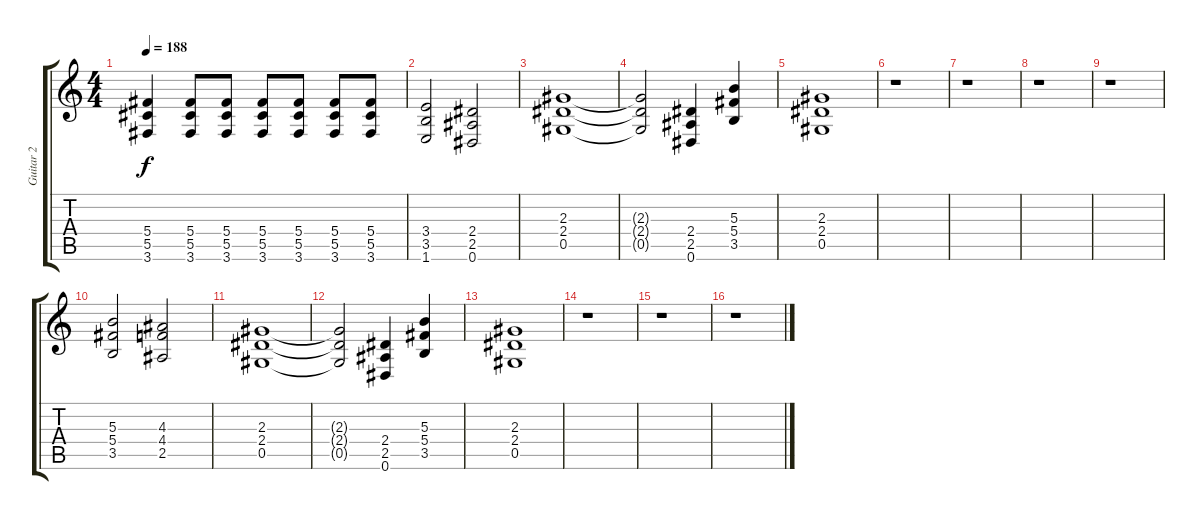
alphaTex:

\track ("Guitar 2" "Guitar 2") {instrument distortionguitar}
\staff {score tabs}
\tuning (Eb4 Bb3 Gb3 Db3 Ab2 Eb2) {hide}
\ts (4 4)
\tempo 188
\clef g2
\ks c
(5.4 5.5 3.6).4{dy f} (5.4 5.5 3.6).8 (5.4 5.5 3.6).8 (5.4 5.5 3.6).8 (5.4 5.5 3.6).8 (5.4 5.5 3.6).8 (5.4 5.5 3.6).8 |
(3.4 3.5 1.6).2 (2.4 2.5 0.6).2 |
(2.3 2.4 0.5).1 |
(2.3{t} 2.4{t} 0.5{t}).2 (2.4 2.5 0.6).4 (5.3 5.4 3.5).4 |
(2.3 2.4 0.5).1 |
r.1 |
r.1 |
r.1 |
r.1 |
(5.3 5.4 3.5).2 (4.3 4.4 2.5).2 |
(2.3 2.4 0.5).1 |
(2.3{t} 2.4{t} 0.5{t}).2 (2.4 2.5 0.6).4 (5.3 5.4 3.5).4 |
(2.3 2.4 0.5).1 |
r.1 |
r.1 |
r.1
